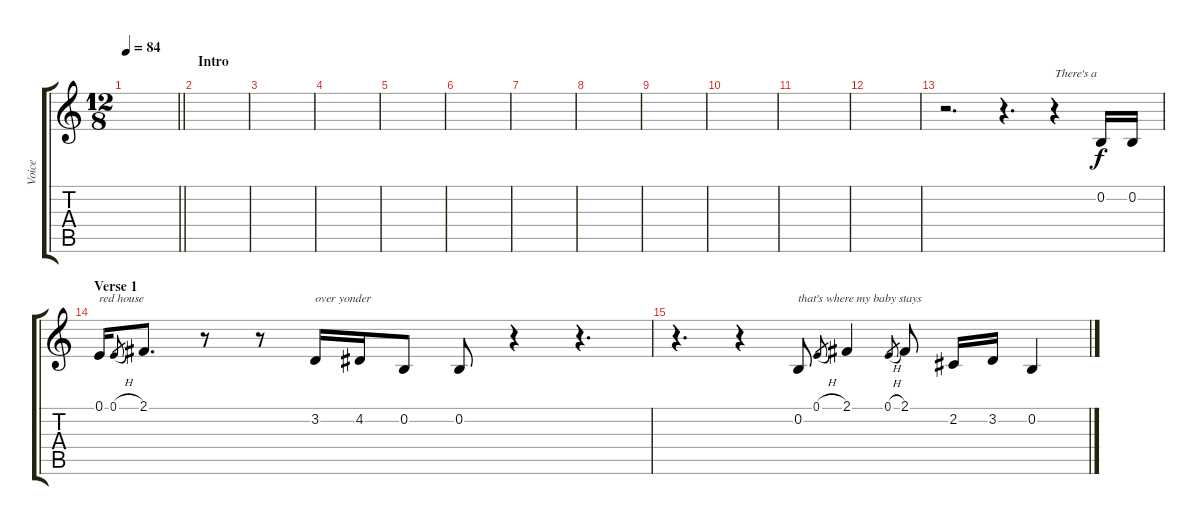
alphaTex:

\track ("Voice" "Voice") {instrument choiraahs}
\staff {score tabs}
\tuning (E4 B3 G3 D3 A2 E2) {hide}
\ts (12 8)
\tempo 84
\clef g2
\barLineRight lightlight
\ks c
|
\section ("" "Intro")
|
|
|
|
|
|
|
|
|
|
|
r.2{d} r.4{d} r.4{txt "There's a"} 0.2.16 0.2.16 |
\section ("" "Verse 1")
0.1.16{txt "red house"} 0.1{h}.8{gr} 2.1.8{d} r.8 r.8 3.2.16{txt "over yonder"} 4.2.16 0.2.8 0.2.8 r.4 r.4{d} |
r.4{d} r.4 0.2.8{txt "that's where my baby stays"} 0.1{h}.8{gr} 2.1.4 0.1{h}.8{gr} 2.1.8 2.2.16 3.2.16 0.2.4
